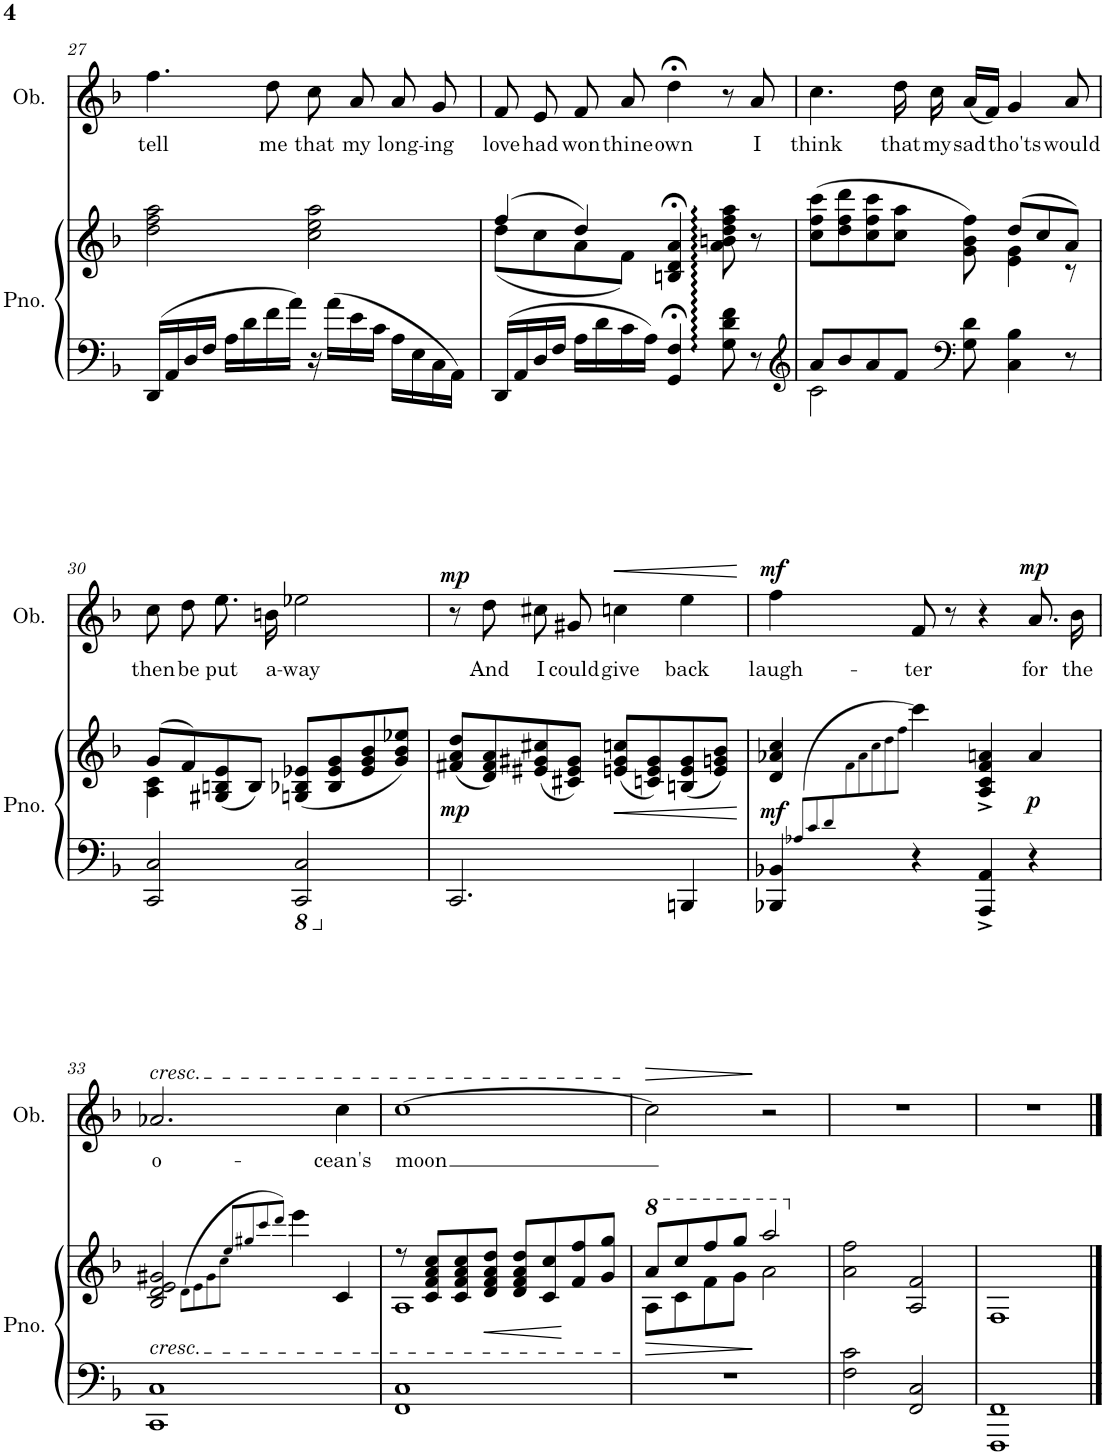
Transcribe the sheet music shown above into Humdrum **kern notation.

**kern	**kern	**dynam	**kern	**text	**dynam
*part2	*part2	*part2	*part1	*part1	*part1
*staff3	*staff2	*staff2/3	*staff1	*staff1	*staff1
*I"Piano	*	*	*I"Oboe	*	*
*I'Pno.	*	*	*I'Ob.	*	*
!!LO:PB:g=z
*clefF4	*clefG2	*	*clefG2	*	*
*k[b-]	*k[b-]	*	*k[b-]	*	*
*M4/4	*M4/4	*	*M4/4	*	*
=27	=27	=27	=27	=27	=27
!	!	!	!	!LO:LY:b	!
16DD/LL	2dd\ 2ff\ 2aa\	.	4.ff\	tell	.
16AA/	.	.	.	.	.
16D/	.	.	.	.	.
16F/JJ	.	.	.	.	.
16A\LL	.	.	.	.	.
16d\	.	.	.	.	.
!	!	!	!	!LO:LY:b	!
16f\	.	.	8dd\	me	.
16a\JJ	.	.	.	.	.
!	!	!	!	!LO:LY:b	!
16r	2cc\ 2ee\ 2aa\	.	8cc\	that	.
16a\LL	.	.	.	.	.
!	!	!	!	!LO:LY:b	!
16e\	.	.	8a/	my	.
16c\JJ	.	.	.	.	.
!	!	!	!	!LO:LY:b	!
16A\LL	.	.	8a/	long-	.
16E\	.	.	.	.	.
!	!	!	!	!LO:LY:b	!
16C\	.	.	8g/	-ing	.
16AA\JJ	.	.	.	.	.
=28	=28	=28	=28	=28	=28
*	*^	*	*	*	*
!	!	!	!	!	!LO:LY:b	!
16DD/LL	(4ff/	(8dd\L	.	8f/	love	.
16AA/	.	.	.	.	.	.
!	!	!	!	!	!LO:LY:b	!
16D/	.	8cc\	.	8e/	had	.
16F/JJ	.	.	.	.	.	.
!	!	!	!	!	!LO:LY:b	!
16A\LL	4dd/)	8a\	.	8f/	won	.
16d\	.	.	.	.	.	.
!	!	!	!	!	!LO:LY:b	!
16c\	.	8f\J)	.	8a/	thine	.
16A\JJ	.	.	.	.	.	.
!	!	!	!	!	!LO:LY:b	!
4GG/;< 4F/;<	4Bn/;< 4d/;< 4a/;<	2ryy	.	4dd;<\	own	.
8G\:: 8d\:: 8f\::	8a\:: 8bn\:: 8dd\:: 8ff\:: 8aa\::	.	.	8r	.	.
!	!	!	!	!	!LO:LY:b	!
8r	8r	.	.	8a/	I	.
=29	=29	=29	=29	=29	=29	=29
*clefG2	*	*	*	*	*	*
*^	*	*	*	*	*	*
!	!	!	!	!	!	!LO:LY:b	!
8a/L	2c\	(8cc\ 8ff\ 8ccc\L	8ryy	.	4.cc\	think	.
*	*	*v	*v	*	*	*	*
8b-/	.	8dd\ 8ff\ 8ddd\	.	.	.	.
8a/	.	8cc\ 8ff\ 8ccc\	.	.	.	.
!	!	!	!	!	!LO:LY:b	!
8f/J	.	8cc\ 8aa\J	.	16dd\	that	.
!	!	!	!	!	!LO:LY:b	!
.	.	.	.	16cc\	my	.
*clefF4	*	*	*	*	*	*
!	!	!	!	!	!LO:LY:b	!
8G\ 8d\	2ryy	8g\ 8b-\ 8ff\)	.	(16a/LL	sad	.
.	.	.	.	16f/JJ)	.	.
*	*	*^	*	*	*	*
!	!	!	!	!	!	!LO:LY:b	!
4C\ 4B-\	.	(8dd/L	4e\ 4g\	.	4g/	tho'ts	.
.	.	8cc/	.	.	.	.	.
!	!	!	!	!	!	!LO:LY:b	!
8r	.	8a/J)	8r	.	8a/	would	.
*v	*v	*	*	*	*	*	*
!!LO:LB:g=z
=30	=30	=30	=30	=30	=30	=30
!	!	!	!	!	!LO:LY:b	!
2CC/ 2C/	(8g/L	4A\ 4c\	.	8cc\	then	.
!	!	!	!	!	!LO:LY:b	!
.	8f/)	.	.	8dd\	be	.
!	!	!	!	!	!LO:LY:b	!
.	(8G#X/ 8Bn/ 8e/	2.ryy	.	8.ee\	put	.
.	8B/J)	.	.	.	.	.
!	!	!	!	!	!LO:LY:b	!
.	.	.	.	16bn\	a-	.
*8ba	*	*	*	*	*	*
!	!	!	!	!	!LO:LY:b	!
2CCC/ 2CC/	(8Gn/ 8B-X/ 8e-X/L	.	.	2ee-X\	-way	.
.	8B-/ 8e-/ 8g/	.	.	.	.	.
.	8e-/ 8g/ 8b-/	.	.	.	.	.
.	8g/ 8b-/ 8ee-X/J)	.	.	.	.	.
*	*v	*v	*	*	*	*
=31	=31	=31	=31	=31	=31
*X8ba	*	*	*	*	*
!	!	!LO:DY:b	!	!	!LO:DY:a
2.CC/	(8f#X/ 8a/ 8dd/L	mp	8r	.	mp
!	!	!	!	!LO:LY:b	!
.	8d/ 8f#/ 8a/)	.	8dd\	And	.
!	!	!	!	!LO:LY:b	!
.	(8e#X/ 8g#X/ 8cc#X/	.	8cc#X\	I	.
!	!	!	!	!LO:LY:b	!
.	8c#X/ 8e#/ 8g#/J)	.	8g#X/	could	.
!	!	!LO:HP:b	!	!LO:LY:b	!LO:HP:b
.	(8en/ 8g#/ 8ccn/L	<	4ccn\	give	<
.	8cn/ 8e/ 8g#/)	.	.	.	.
!	!	!	!	!LO:LY:b	!
4BBBn/	(8Bn/ 8e/ 8g#/	.	4ee\	back	.
.	8e/ 8gn/ 8b-/J)	.	.	.	.
.	.	[	.	.	[
=32	=32	=32	=32	=32	=32
*^	*	*	*	*	*
!	!	!	!LO:DY:b	!	!LO:LY:b	!LO:DY:a
4ryy	4BBB-X/ 4BB-X/	4d/ 4a-X/ 4cc/	mf	4ff\	laugh-	mf
.	.	8qf\	.	.	.	.
.	.	8qa-\	.	.	.	.
8qA-X/L	.	8qcc\	.	.	.	.
8qc/	.	8qdd\	.	.	.	.
8qd/	.	8qff\J	.	.	.	.
!	!	!	!	!	!LO:LY:b	!
2.ryy	4r	4ccc\	.	8f/	-ter	.
.	.	.	.	8r	.	.
.	4AAA/^ 4AA/^	4A/^ 4c/^ 4f/^ 4an/^	.	4r	.	.
!	!	!	!LO:DY:b	!	!LO:LY:b	!LO:DY:a
.	4r	4a/	p	8.a/	for	mp
!	!	!	!	!	!LO:LY:b	!
.	.	.	.	16b-\	the	.
*v	*v	*	*	*	*	*
!!LO:LB:g=z
=33	=33	=33	=33	=33	=33
!	!	!	!LO:TX:a:i:t=cresc.	!	!
!	!LO:TX:b:i:t=cresc.	!	!	!	!
!	!	!	!	!LO:LY:b	!
1CC 1C	2B-/ 2d/ 2e/ 2g#X/	.	2.a-X/	o-	.
.	(8qd\L	.	.	.	.
.	8qe\)	.	.	.	.
.	8qg#\	.	.	.	.
.	8qcc\J	.	.	.	.
.	8qee/L	.	.	.	.
.	8qgg#X/	.	.	.	.
.	8qccc/	.	.	.	.
.	8qddd/J	.	.	.	.
.	4eee\	.	.	.	.
!	!	!	!	!LO:LY:b	!
.	4c/	.	4cc\	-cean's	.
=34	=34	=34	=34	=34	=34
*	*^	*	*	*	*
!	!	!	!	!	!LO:LY:b	!
1FF 1C	8r	1A	.	[1cc	moon	.
.	8c/ 8f/ 8a/ 8cc/L	.	.	.	.	.
.	8c/ 8f/ 8a/ 8cc/	.	.	.	.	.
!	!	!	!LO:HP:b	!	!	!
.	8d/ 8f/ 8a/ 8dd/J	.	<	.	.	.
.	8d/ 8f/ 8a/ 8dd/L	.	.	.	.	.
.	8c/ 8cc/	.	.	.	.	.
.	8f/ 8ff/	.	[	.	.	.
.	8g/ 8gg/J	.	.	.	.	.
=35	=35	=35	=35	=35	=35	=35
!	!	!	!LO:HP:b	!	!	!LO:HP:b
1r	8aa/L	8a\L	>	2cc\]	.	>
*	*8va	*	*	*	*	*
.	8ccc/	8cc\	.	.	.	.
.	8fff/	8ff\	.	.	.	.
.	8ggg/J	8gg\J	.	.	.	.
.	2aaa/	2aa\	]	2r	.	]
*	*v	*v	*	*	*	*
=36	=36	=36	=36	=36	=36
*	*X8va	*	*	*	*
2F\ 2c\	2a\ 2ff\	.	1r	.	.
2FF/ 2C/	2A/ 2f/	.	.	.	.
=37	=37	=37	=37	=37	=37
1FFF 1FF	1F	.	1r	.	.
==	==	==	==	==	==
*-	*-	*-	*-	*-	*-
